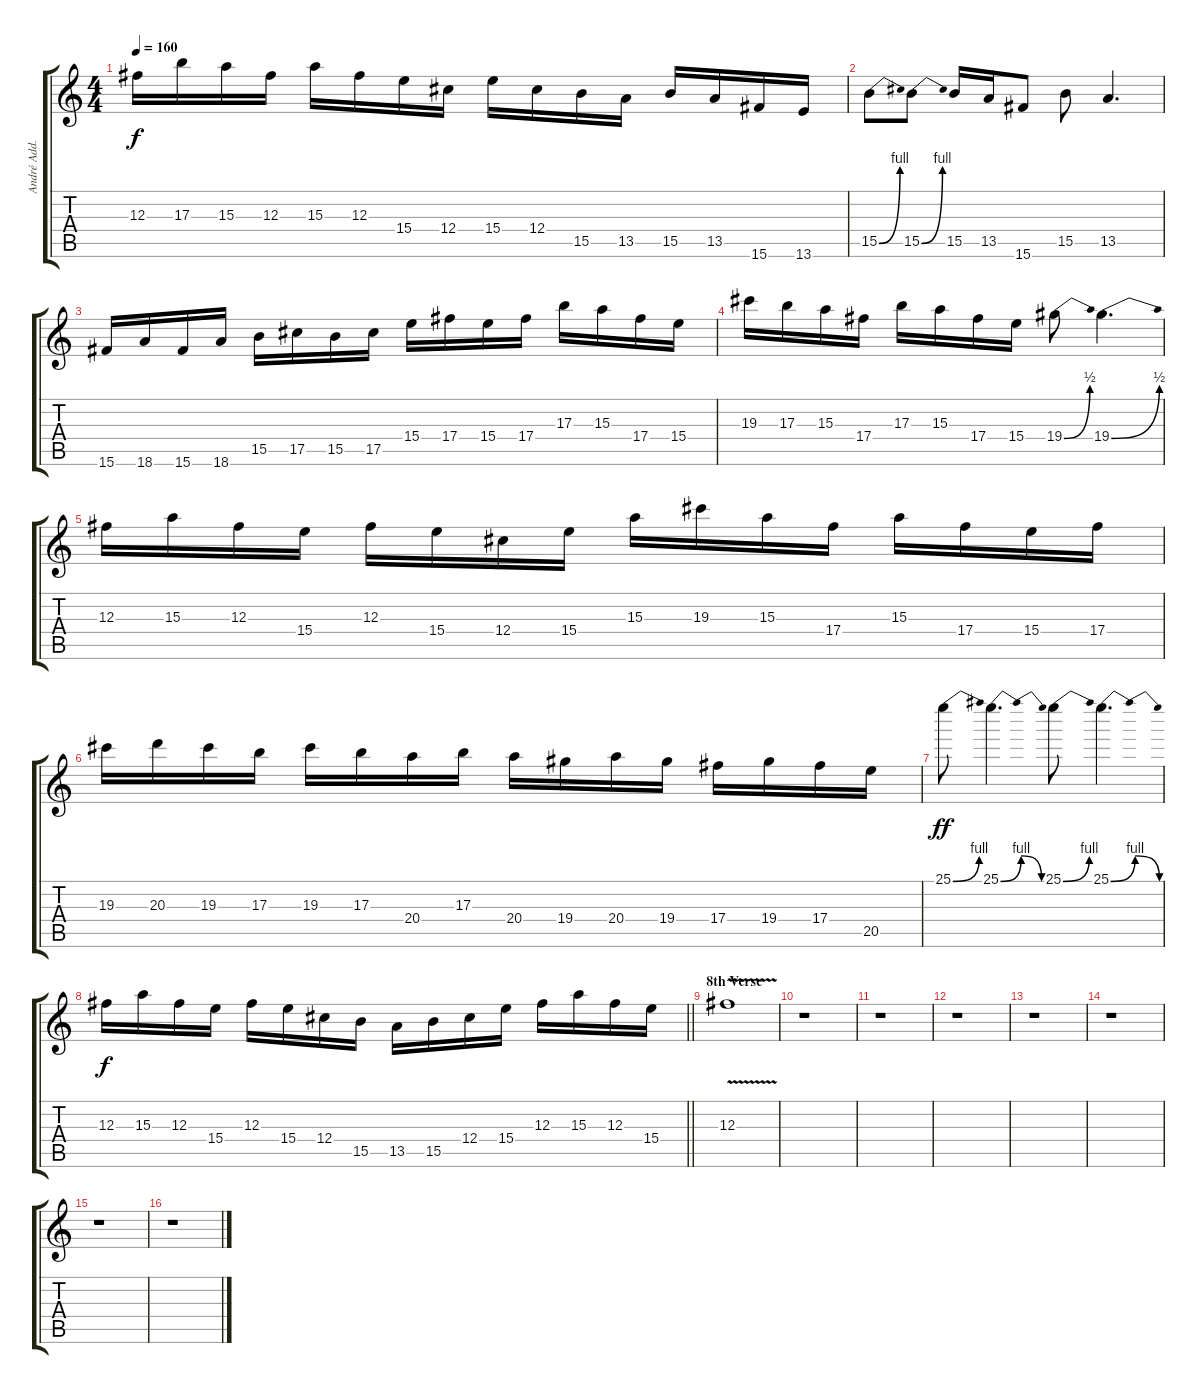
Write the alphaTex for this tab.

\track ("André Add. (1)" "André Add.") {instrument distortionguitar}
\staff {score tabs}
\tuning (Eb4 Bb3 Gb3 Db3 Ab2 Eb2) {hide}
\ts (4 4)
\tempo 160
\clef g2
\ks c
12.3.16{dy f volume 7 instrument distortionguitar} 17.3.16 15.3.16 12.3.16 15.3.16 12.3.16 15.4.16 12.4.16 15.4.16 12.4.16 15.5.16 13.5.16 15.5.16 13.5.16 15.6.16 13.6.16 |
15.5{be (bend 0 0 60 4)}.8 15.5{be (bend 0 0 60 4)}.8 15.5.16 13.5.16 15.6.8 15.5.8 13.5.4{d} |
15.6.16 18.6.16 15.6.16 18.6.16 15.5.16 17.5.16 15.5.16 17.5.16 15.4.16 17.4.16 15.4.16 17.4.16 17.3.16 15.3.16 17.4.16 15.4.16 |
19.3.16 17.3.16 15.3.16 17.4.16 17.3.16 15.3.16 17.4.16 15.4.16 19.4{be (bend 0 0 60 2)}.8 19.4{be (bend 0 0 60 2)}.4{d} |
12.3.16 15.3.16 12.3.16 15.4.16 12.3.16 15.4.16 12.4.16 15.4.16 15.3.16 19.3.16 15.3.16 17.4.16 15.3.16 17.4.16 15.4.16 17.4.16 |
19.3.16 20.3.16 19.3.16 17.3.16 19.3.16 17.3.16 20.4.16 17.3.16 20.4.16 19.4.16 20.4.16 19.4.16 17.4.16 19.4.16 17.4.16 20.5.16 |
25.1{be (bend 0 0 60 4)}.8{dy ff volume 12} 25.1{be (bendrelease 0 0 15 4 45 4 60 0)}.4{d} 25.1{be (bend 0 0 60 4)}.8 25.1{be (bendrelease 0 0 15 4 45 4 60 0)}.4{d} |
\barLineRight lightlight
12.3.16{dy f volume 7} 15.3.16 12.3.16 15.4.16 12.3.16 15.4.16 12.4.16 15.5.16 13.5.16 15.5.16 12.4.16 15.4.16 12.3.16 15.3.16 12.3.16 15.4.16 |
\section ("" "8th Verse")
12.3{v}.1{volume 8} |
r.1 |
r.1 |
r.1 |
r.1 |
r.1 |
r.1 |
r.1
